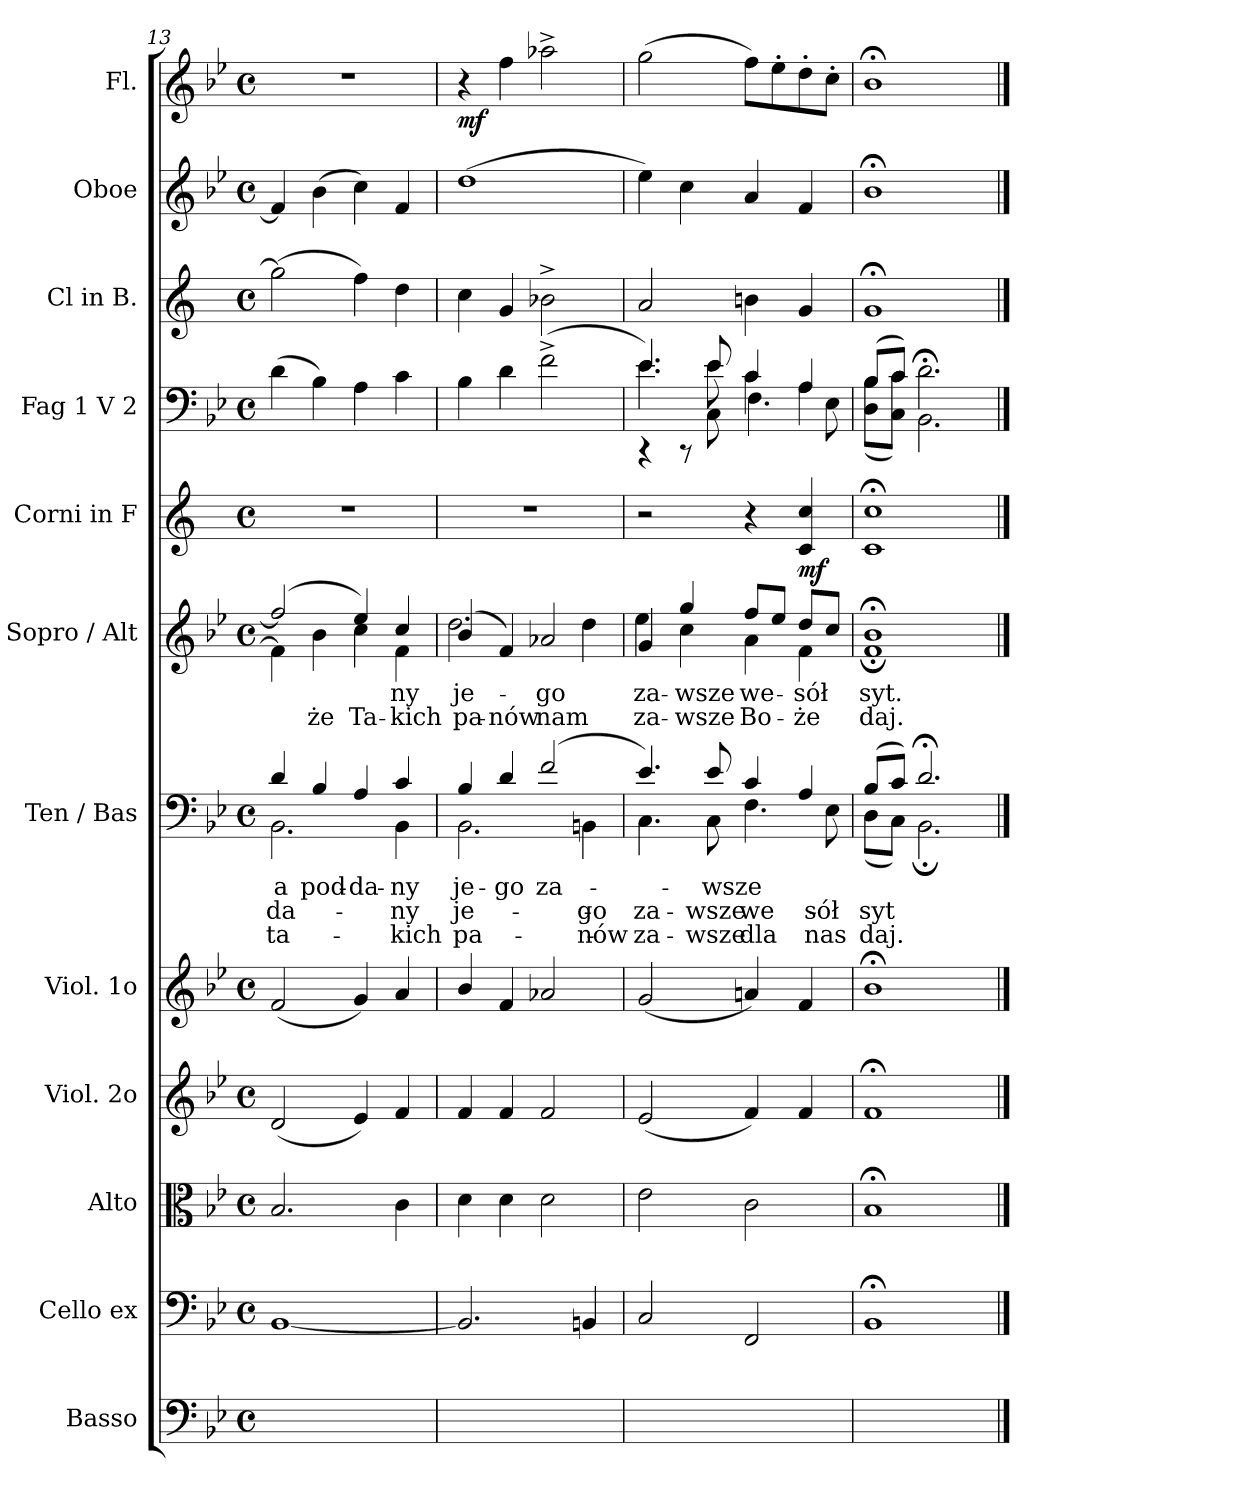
**kern	**kern	**kern	**kern	**kern	**kern	**text	**text	**text	**kern	**text	**text	**kern	**dynam	**kern	**kern	**kern	**kern	**dynam
*part12	*part11	*part10	*part9	*part8	*part7	*part7	*part7	*part7	*part6	*part6	*part6	*part5	*part5	*part4	*part3	*part2	*part1	*part1
*staff12	*staff11	*staff10	*staff9	*staff8	*staff7	*staff7	*staff7	*staff7	*staff6	*staff6	*staff6	*staff5	*staff5	*staff4	*staff3	*staff2	*staff1	*staff1
*I"Basso	*I"Cello ex	*I"Alto	*I"Viol. 2o	*I"Viol. 1o	*I"Ten / Bas	*	*	*	*I"Sopro / Alt	*	*	*I"Corni in F	*	*I"Fag 1 V 2	*I"Cl in B.	*I"Oboe	*I"Fl.	*
*I'B	*	*I'A	*	*	*I'B	*	*	*	*I'A	*	*	*	*	*I'V	*I'Cl	*I'Ob	*I'Fl	*
*clefF4	*clefF4	*clefC3	*clefG2	*clefG2	*clefF4	*	*	*	*clefG2	*	*	*clefG2	*	*clefF4	*clefG2	*clefG2	*clefG2	*
*	*	*	*	*	*	*	*	*	*	*	*	*ITrd4c7	*	*	*ITrd1c2	*	*	*
*k[b-e-]	*k[b-e-]	*k[b-e-]	*k[b-e-]	*k[b-e-]	*k[b-e-]	*	*	*	*k[b-e-]	*	*	*k[b-]	*	*k[b-e-]	*k[b-e-]	*k[b-e-]	*k[b-e-]	*
*M4/4	*M4/4	*M4/4	*M4/4	*M4/4	*M4/4	*	*	*	*M4/4	*	*	*M4/4	*	*M4/4	*M4/4	*M4/4	*M4/4	*
*met(c)	*met(c)	*met(c)	*met(c)	*met(c)	*met(c)	*	*	*	*met(c)	*	*	*met(c)	*	*met(c)	*met(c)	*met(c)	*met(c)	*
=13	=13	=13	=13	=13	=13	=13	=13	=13	=13	=13	=13	=13	=13	=13	=13	=13	=13	=13
*	*	*	*	*	*^	*	*	*	*^	*	*	*	*	*	*	*	*	*
[1BB-yy	[1BB-	2.B-/	(2d/	(2f/	4d/	2.BB-\	a	-da-	ta-	(2ff/]	4f\]	.	.	1r	.	(4d\	(2ff\]	4f/]	1r	.
.	.	.	.	.	4B-/	.	pod-	.	.	.	4b-\	.	-że	.	.	4B-\)	.	(4b-\	.	.
.	.	.	4e-/)	4g/)	4A/	.	-da-	.	.	4ee-/)	4cc\	.	Ta-	.	.	4A\	4ee-\)	4cc\)	.	.
.	.	4c\	4f/	4a/	4c/	4BB-\	-ny	-ny	-kich	4cc/	4f\	-ny	-kich	.	.	4c\	4cc\	4f/	.	.
=14	=14	=14	=14	=14	=14	=14	=14	=14	=14	=14	=14	=14	=14	=14	=14	=14	=14	=14	=14	=14
2.BB-/yy]	2.BB-/]	4d\	4f/	4b-/	4B-/	2.BB-\	je-	je-	pa-	(4b-/	2.dd\	je-	pa-	1r	.	4B-\	4b-\	(1dd	4r	mf
.	.	4d\	4f/	4f/	4d/	.	-go	.	.	4f/)	.	.	-nów	.	.	4d\	4f/	.	4ff\	.
.	.	2d\	2f/	2a-X/	(2f/	.	za-	.	.	2a-X/	.	-go	nam	.	.	(2f^\	2a-X^\	.	2aa-X^\	.
4BBn/yy	4BBn/	.	.	.	.	4BBn\	.	-go	-nów	.	4dd\	.	.	.	.	.	.	.	.	.
=15	=15	=15	=15	=15	=15	=15	=15	=15	=15	=15	=15	=15	=15	=15	=15	=15	=15	=15	=15	=15
*	*	*	*	*	*	*	*	*	*	*	*	*	*	*	*	*^	*	*	*	*
*	*	*	*	*	*	*	*	*	*	*	*	*	*	*	*	*	*^	*	*	*	*
2C/yy	2C/	2e-\	(2e-/	(2g/	4.e-/)	4.C\	.	za-	za-	4g/	4ee-\	za-	za-	2r	.	4.e-/)	4.e-\	4rCC	2g/	4ee-\)	(2gg\	.
.	.	.	.	.	.	.	.	.	.	4gg/	4cc\	-wsze	-wsze	.	.	.	.	8rCC	.	4cc\	.	.
.	.	.	.	.	8e-/	8C\	-wsze	-wsze	-wsze	.	.	.	.	.	.	8e-/	8e-\	8C\	.	.	.	.
2FF/yy	2FF/	2c\	4f/)	4an/)	4c/	4.F\	.	we-	dla	8ff/L	4a\	we-	Bo-	4r	.	4c/	4c\	4.F\	4an\	4a/	8ff\L)	.
.	.	.	.	.	.	.	.	.	.	8ee-/J	.	.	.	.	.	.	.	.	.	.	8ee-'\	.
.	.	.	4f/	4f/	4A/	.	.	.	.	8dd/L	4f\	-sół	-że	4F/ 4f/	mf	4A/	4A\	.	4f/	4f/	8dd'\	.
.	.	.	.	.	.	8E-\	.	-sół	nas	8cc/J	.	.	.	.	.	.	.	8E-\	.	.	8cc'\J	.
*	*	*	*	*	*	*	*	*	*	*	*	*	*	*	*	*	*v	*v	*	*	*	*
=16	=16	=16	=16	=16	=16	=16	=16	=16	=16	=16	=16	=16	=16	=16	=16	=16	=16	=16	=16	=16	=16
1BB-yy	1BB-;<	1B-;<	1f;<	1b-;<	(8B-/L	(8D\L	.	syt	daj.	1b-;<	1f;<	syt.	daj.	1F;< 1f;<	.	(8B-/L	(8D\ 8B-\L	1f;<	1b-;<	1b-;<	.
.	.	.	.	.	8c/J)	8C\J)	.	.	.	.	.	.	.	.	.	8c/J)	8C\ 8c\J)	.	.	.	.
.	.	.	.	.	2.d;</	2.BB-;<\	.	.	.	.	.	.	.	.	.	2.d;<\	2.BB-\	.	.	.	.
*	*	*	*	*	*v	*v	*	*	*	*	*	*	*	*	*	*v	*v	*	*	*	*
*	*	*	*	*	*	*	*	*	*v	*v	*	*	*	*	*	*	*	*	*
==	==	==	==	==	==	==	==	==	==	==	==	==	==	==	==	==	==	==
*-	*-	*-	*-	*-	*-	*-	*-	*-	*-	*-	*-	*-	*-	*-	*-	*-	*-	*-
